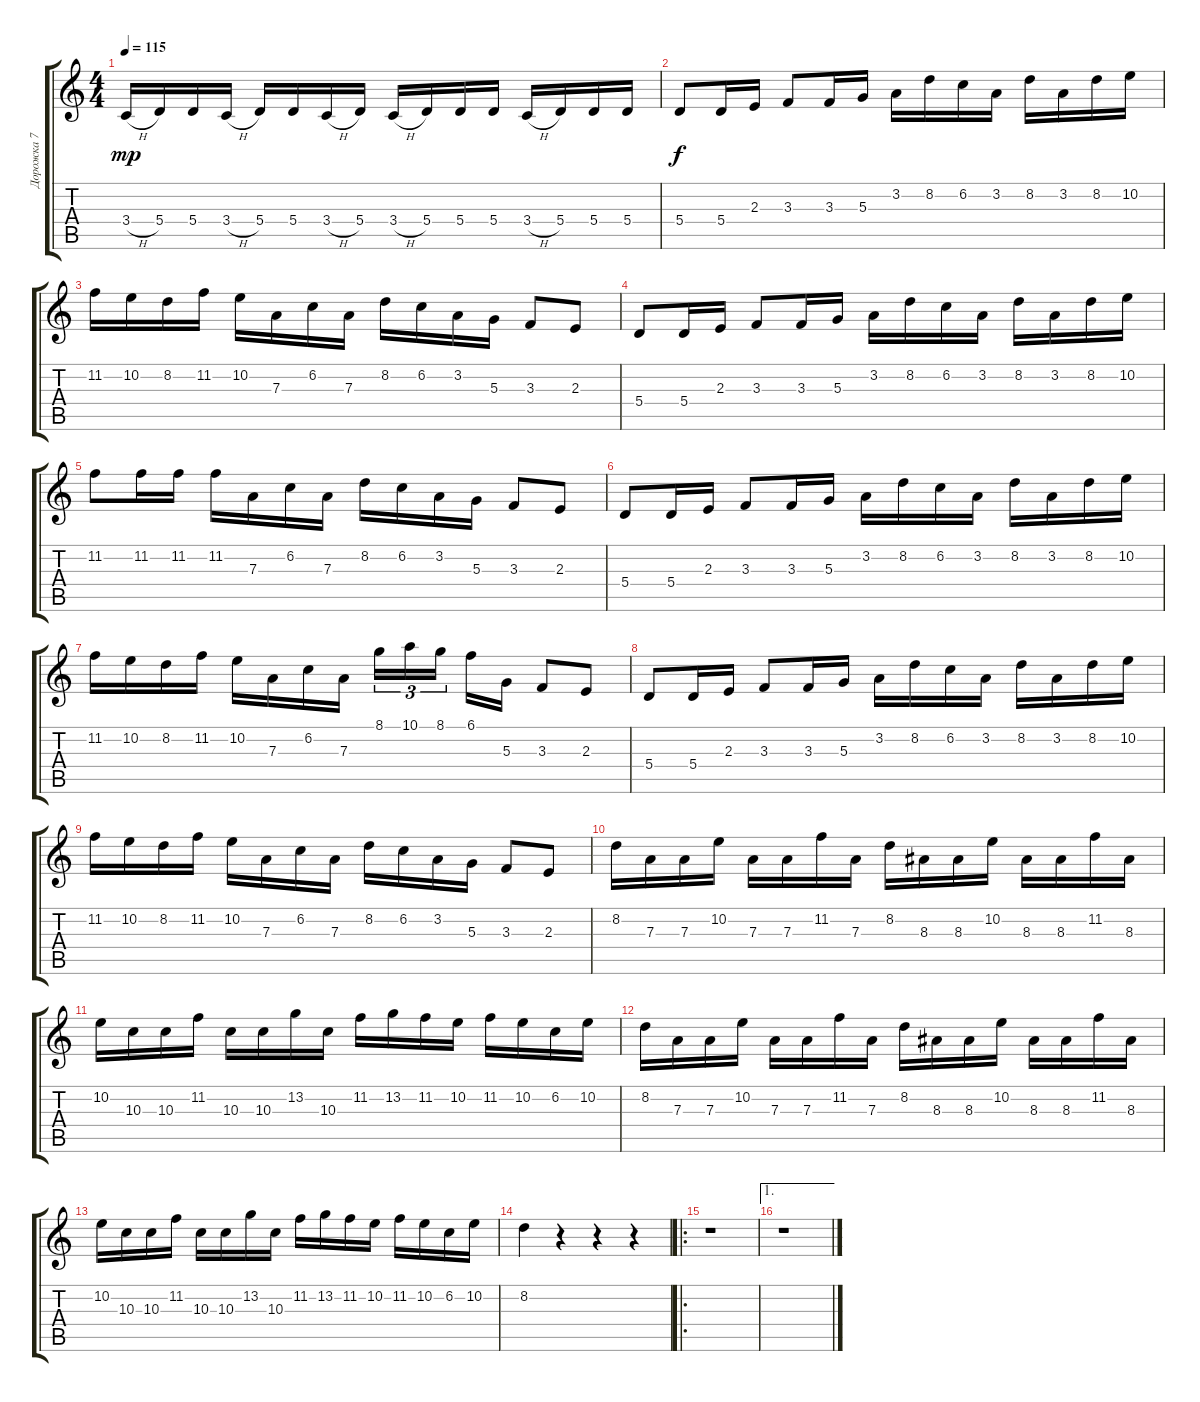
\track ("Дорожка 7" "Дорожка 7") {instrument fiddle}
\staff {score tabs}
\tuning (B4 Gb4 D4 A3 E3 B2) {hide}
\ts (4 4)
\tempo 115
\clef g2
\ks c
3.4{h}.16{dy mp} 5.4.16 5.4.16 3.4{h}.16 5.4.16 5.4.16 3.4{h}.16 5.4.16 3.4{h}.16 5.4.16 5.4.16 5.4.16 3.4{h}.16 5.4.16 5.4.16 5.4.16 |
5.4.8{dy f} 5.4.16 2.3.16 3.3.8 3.3.16 5.3.16 3.2.16 8.2.16 6.2.16 3.2.16 8.2.16 3.2.16 8.2.16 10.2.16 |
11.2.16 10.2.16 8.2.16 11.2.16 10.2.16 7.3.16 6.2.16 7.3.16 8.2.16 6.2.16 3.2.16 5.3.16 3.3.8 2.3.8 |
5.4.8 5.4.16 2.3.16 3.3.8 3.3.16 5.3.16 3.2.16 8.2.16 6.2.16 3.2.16 8.2.16 3.2.16 8.2.16 10.2.16 |
11.2.8 11.2.16 11.2.16 11.2.16 7.3.16 6.2.16 7.3.16 8.2.16 6.2.16 3.2.16 5.3.16 3.3.8 2.3.8 |
5.4.8 5.4.16 2.3.16 3.3.8 3.3.16 5.3.16 3.2.16 8.2.16 6.2.16 3.2.16 8.2.16 3.2.16 8.2.16 10.2.16 |
11.2.16 10.2.16 8.2.16 11.2.16 10.2.16 7.3.16 6.2.16 7.3.16 8.1.16{tu (3 2)} 10.1.16{tu (3 2)} 8.1.16{tu (3 2) beam splitsecondary} 6.1.16 5.3.16 3.3.8 2.3.8 |
5.4.8 5.4.16 2.3.16 3.3.8 3.3.16 5.3.16 3.2.16 8.2.16 6.2.16 3.2.16 8.2.16 3.2.16 8.2.16 10.2.16 |
11.2.16 10.2.16 8.2.16 11.2.16 10.2.16 7.3.16 6.2.16 7.3.16 8.2.16 6.2.16 3.2.16 5.3.16 3.3.8 2.3.8 |
8.2.16 7.3.16 7.3.16 10.2.16 7.3.16 7.3.16 11.2.16 7.3.16 8.2.16 8.3.16 8.3.16 10.2.16 8.3.16 8.3.16 11.2.16 8.3.16 |
10.2.16 10.3.16 10.3.16 11.2.16 10.3.16 10.3.16 13.2.16 10.3.16 11.2.16 13.2.16 11.2.16 10.2.16 11.2.16 10.2.16 6.2.16 10.2.16 |
8.2.16 7.3.16 7.3.16 10.2.16 7.3.16 7.3.16 11.2.16 7.3.16 8.2.16 8.3.16 8.3.16 10.2.16 8.3.16 8.3.16 11.2.16 8.3.16 |
10.2.16 10.3.16 10.3.16 11.2.16 10.3.16 10.3.16 13.2.16 10.3.16 11.2.16 13.2.16 11.2.16 10.2.16 11.2.16 10.2.16 6.2.16 10.2.16 |
8.2.4 r.4 r.4 r.4 |
\ro
r.1 |
\ae 1
r.1
